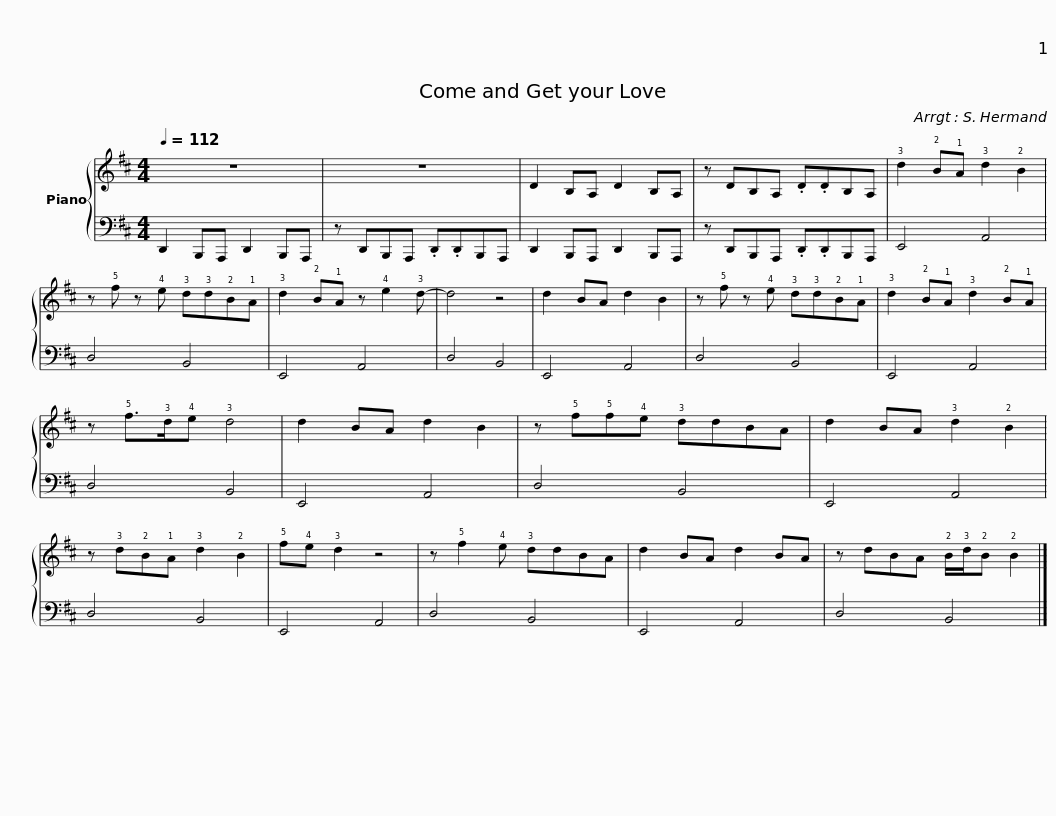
X:1
%%score { 1 | 2 }
L:1/8
Q:1/4=112
M:4/4
I:linebreak $
K:D
V:1 treble
V:2 bass
V:1
 z8 | z8 | D2 B,A, D2 B,A, | z DB,A, .D.DB,A, |$ !3!d2 !2!B!1!A !3!d2 !2!B2 | %5
 z !5!f z !4!e !3!d!3!d!2!B!1!A | !3!d2 !2!B!1!A z !4!e2 !3!d- | d4 z4 | d2 BA d2 B2 |$ z !5!f z !4!e !3!d!3!d!2!B!1!A | %10
 !3!d2 !2!B!1!A !3!d2 !2!B!1!A | z !5!f>!3!d!4!e !3!d4 | d2 BA d2 B2 | z !5!f!5!f!4!e !3!ddBA |$ d2 BA !3!d2 !2!B2 | %15
 z !3!d!2!B!1!A !3!d2 !2!B2 | !5!f!4!e !3!d2 z4 | z !5!f2 !4!e !3!ddBA | d2 BA d2 BA |$ z dBA !2!B/!3!d/!2!B !2!B2 |] %20
V:2
 D,,2 B,,,A,,, D,,2 B,,,A,,, | z D,,B,,,A,,, .D,,.D,,B,,,A,,, | D,,2 B,,,A,,, D,,2 B,,,A,,, | z D,,B,,,A,,, .D,,.D,,B,,,A,,, |$ E,,4 A,,4 | %5
 D,4 B,,4 | E,,4 A,,4 | D,4 B,,4 | E,,4 A,,4 |$ D,4 B,,4 | %10
 E,,4 A,,4 | D,4 B,,4 | E,,4 A,,4 | D,4 B,,4 |$ E,,4 A,,4 | %15
 D,4 B,,4 | E,,4 A,,4 | D,4 B,,4 | E,,4 A,,4 |$ D,4 B,,4 |] %20
